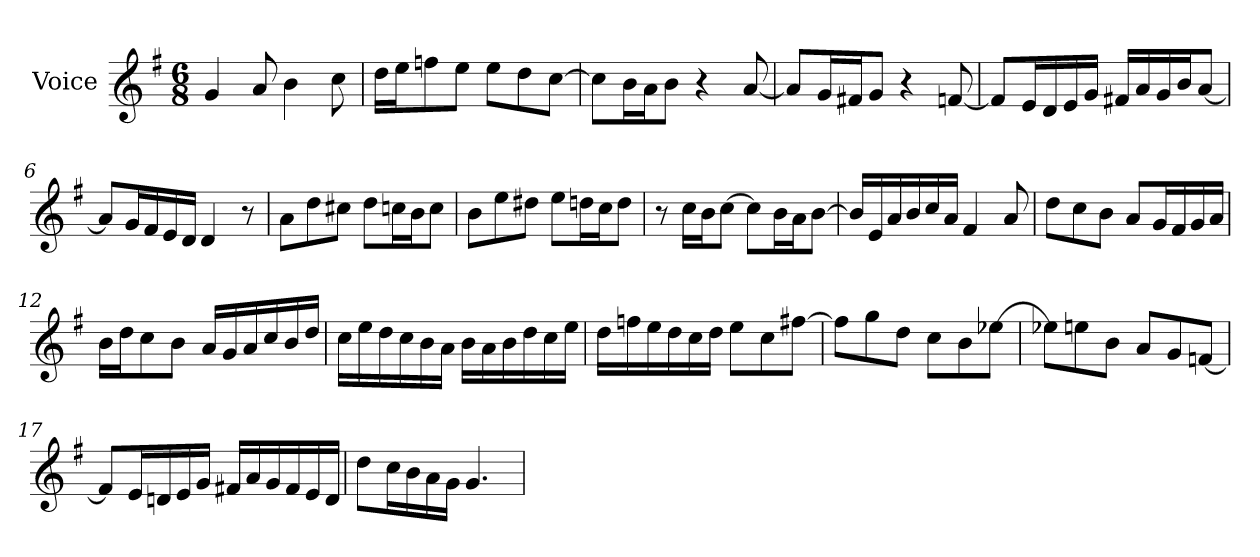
**kern
*part1
*staff1
*I"Voice
*I'V
*clefG2
*k[f#]
*M6/8
=1
4g/
8a/
4b\
8cc\
=2
16dd\LL
16ee\J
8ffn\
8ee\J
8ee\L
8dd\
[8cc\J
=3
8cc\L]
16b\L
16a\J
8b\J
4r
[8a/
=4
8a/L]
16g/L
16f#X/J
8g/J
4r
[8fn/
!!LO:LB:g=z
=5
8f/L]
16e/L
16d/
16e/
16g/JJ
16f#X/LL
16a/
16g/
16b/J
[8a/J
=6
8a/L]
16g/L
16f#/
16e/
16d/JJ
4d/
8r
=7
8a\L
8dd\
8cc#X\J
8dd\L
16ccn\L
16b\J
8cc\J
=8
8b\L
8ee\
8dd#Xi\J
8ee\L
16ddn\L
16cc\J
8dd\J
!!LO:LB:g=z
=9
8r
16cc\LL
16b\J
[8cc\J
8cc\L]
16b\L
16a\J
[8b\J
=10
16b/LL]
16e/
16a/
16b/
16cc/
16a/JJ
4f#/
8a/
=11
8dd\L
8cc\
8b\J
8a/L
16g/L
16f#/
16g/
16a/JJ
=12
16b\LL
16dd\J
8cc\
8b\J
16a/LL
16g/
16a/
16cc/
16b/
16dd/JJ
!!LO:LB:g=z
=13
16cc\LL
16ee\
16dd\
16cc\
16b\
16a\JJ
16b\LL
16a\
16b\
16dd\
16cc\
16ee\JJ
=14
16dd\LL
16ffn\
16ee\
16dd\
16cc\
16dd\JJ
8ee\L
8cc\
[8ff#X\J
=15
8ff#\L]
8gg\
8dd\J
8cc\L
8b\
[8ee-Xj\J
!!LO:LB:g=z
=16
8ee-Xj\L]
8ee\
8b\J
8a/L
8g/
[8fn/J
=17
8f/L]
16e/L
16dn/
16e/
16g/JJ
16f#X/LL
16a/
16g/
16f#/
16e/
16d/JJ
=18
8dd\L
16cc\L
16b\
16a\
16g\JJ
4.g/
=
*-
